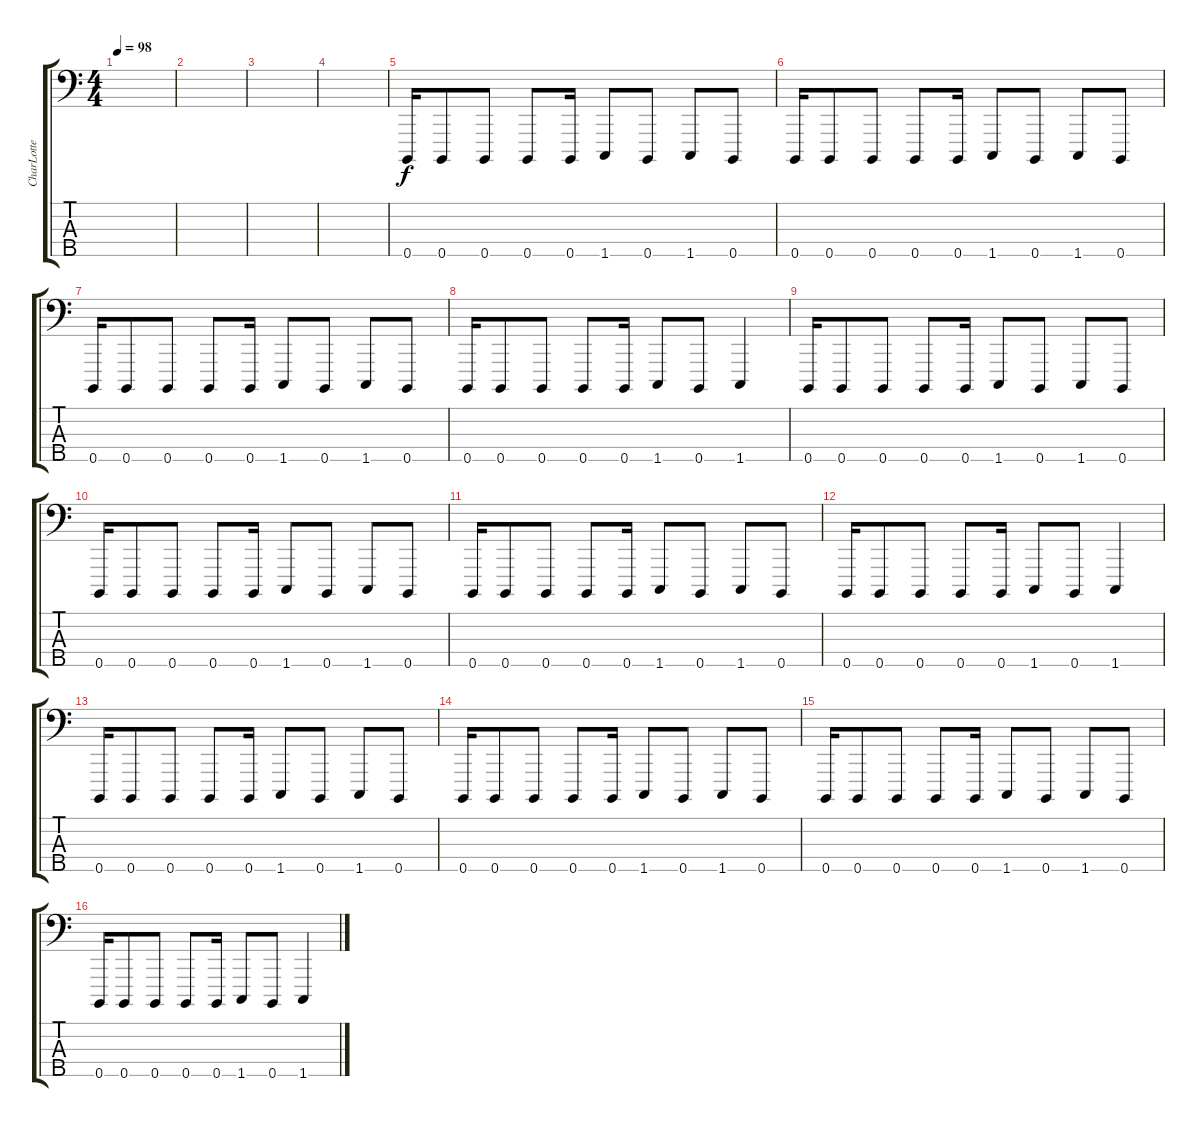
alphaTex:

\track ("CharLotte" "CharLotte") {instrument lead8bassandlead}
\staff {score tabs}
\tuning (G2 D2 A1 E1 B0) {hide}
\ts (4 4)
\tempo 98
\clef f4
\ks c
|
|
|
|
0.5.16 0.5.8 0.5.8 0.5.8 0.5.16 1.5.8 0.5.8 1.5.8 0.5.8 |
0.5.16 0.5.8 0.5.8 0.5.8 0.5.16 1.5.8 0.5.8 1.5.8 0.5.8 |
0.5.16 0.5.8 0.5.8 0.5.8 0.5.16 1.5.8 0.5.8 1.5.8 0.5.8 |
0.5.16 0.5.8 0.5.8 0.5.8 0.5.16 1.5.8 0.5.8 1.5.4 |
0.5.16 0.5.8 0.5.8 0.5.8 0.5.16 1.5.8 0.5.8 1.5.8 0.5.8 |
0.5.16 0.5.8 0.5.8 0.5.8 0.5.16 1.5.8 0.5.8 1.5.8 0.5.8 |
0.5.16 0.5.8 0.5.8 0.5.8 0.5.16 1.5.8 0.5.8 1.5.8 0.5.8 |
0.5.16 0.5.8 0.5.8 0.5.8 0.5.16 1.5.8 0.5.8 1.5.4 |
0.5.16 0.5.8 0.5.8 0.5.8 0.5.16 1.5.8 0.5.8 1.5.8 0.5.8 |
0.5.16 0.5.8 0.5.8 0.5.8 0.5.16 1.5.8 0.5.8 1.5.8 0.5.8 |
0.5.16 0.5.8 0.5.8 0.5.8 0.5.16 1.5.8 0.5.8 1.5.8 0.5.8 |
0.5.16 0.5.8 0.5.8 0.5.8 0.5.16 1.5.8 0.5.8 1.5.4
